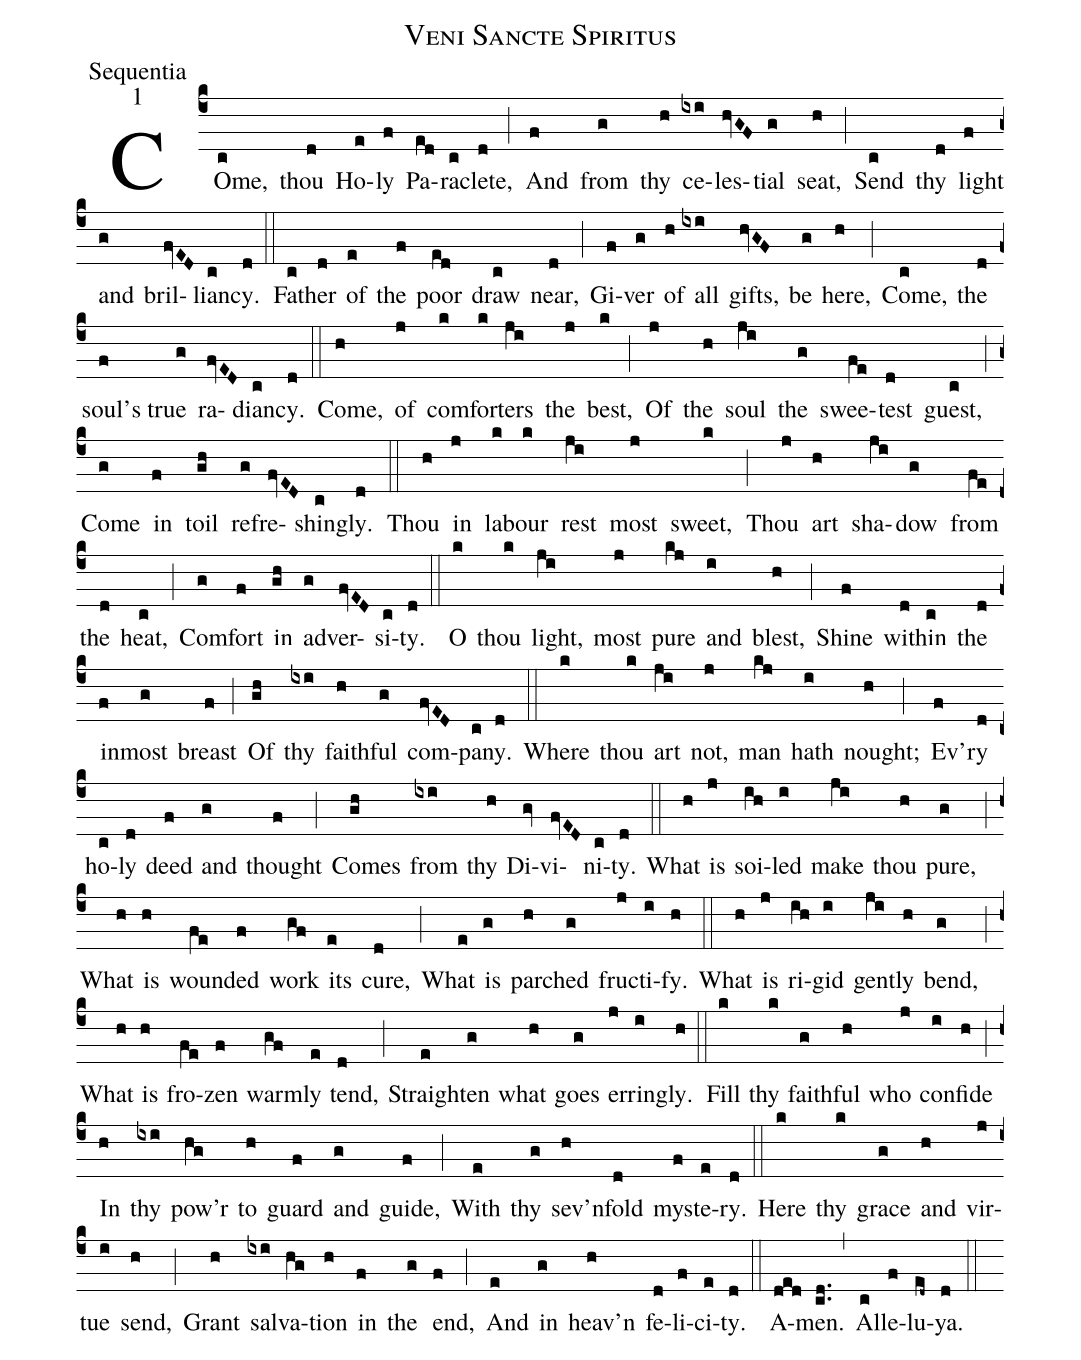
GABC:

name:Veni Sancte Spiritus;
office-part:Sequentia;
mode:1;
%%
(c4) COme,(c) thou(d) Ho(e)ly(f) Pa(ed)ra(c)clete,(d) (;) And(f) from(g) thy(h) ce(ixi)les(hvGF)tial(g) seat,(h) (;) Send(c) thy(d) light(f) and(g) bril(fvED)lian(c)cy.(d) (::) Fa(c)ther(d) of(e) the(f) poor(ed) draw(c) near,(d) (;) Gi(f)ver(g) of(h) all(ixi) gifts,(hvGF) be(g) here,(h) (;) Come,(c) the(d) soul'(f)s true(g) ra(fvED)dian(c)cy.(d) (::) Come,(h) of(j) com(k)for(k)ters(ji) the(j) best,(k) (;) Of(j) the(h) soul(ji) the(g) swee(fe)test(d) guest,(c) (;) Come(g) in(f) toil(gh) re(g)fre(fvED)shing(c)ly.(d) (::) Thou(h) in(j) la(k)bour(k) rest(ji) most(j) sweet,(k) (;) Thou(j) art(h) sha(ji)dow(g) from(fe) the(d) heat,(c) (;) Com(g)fort(f) in(gh) ad(g)ver(fvED)si(c)ty.(d) (::) O(k) thou(k) light,(ji) most(j) pure(kj) and(i) blest,(h) (;) Shine(f) with(d)in(c) the(d) in(f)most(g) breast(f) (;) Of(gh) thy(ixi) faith(h)ful(g) com(fvED)pa(c)ny.(d) (::) Where(k) thou(k) art(ji) not,(j) man(kj) hath(i) nought;(h) (;) Ev'(f)ry(d) ho(c)ly(d) deed(f) and(g) thought(f) (;) Comes(gh) from(ixi) thy(h) Di(gv)vi(fvED)ni(c)ty.(d) (::) What(h) is(j) soi(ih)led(i) make(ji) thou(h) pure,(g) (;) What(h) is(h) woun(fe)ded(f) work(gf) its(e) cure,(d) (;) What(e) is(g) par(h)ched(g) fruc(j)ti(i)fy.(h) (::) What(h) is(j) ri(ih)gid(i) gent(ji)ly(h) bend,(g) (;) What(h) is(h) fro(fe)zen(f) warm(gf)ly(e) tend,(d) (;) Straigh(e)ten(g) what(h) goes(g) er(j)ring(i)ly.(h) (::) Fill(k) thy(k) faith(g)ful(h) who(j) con(i)fide(h) (;) In(h) thy(ixi) pow'r(hg) to(h) guard(f) and(g) guide,(f) (;) With(e) thy(g) sev'n(h)fold(d) mys(f)te(e)ry.(d) (::) Here(k) thy(k) grace(g) and(h) vir(j)tue(i) send,(h) (;) Grant(h) sal(ixi)va(hg)tion(h) in(f) the(g) end,(f) (;) And(e) in(g) heav'n(h) fe(d)li(f)ci(e)ty.(d) (::) A(ded)men.(cd..) (,) Al(c)le(f)lu(ed~)ya.(d) (::)
